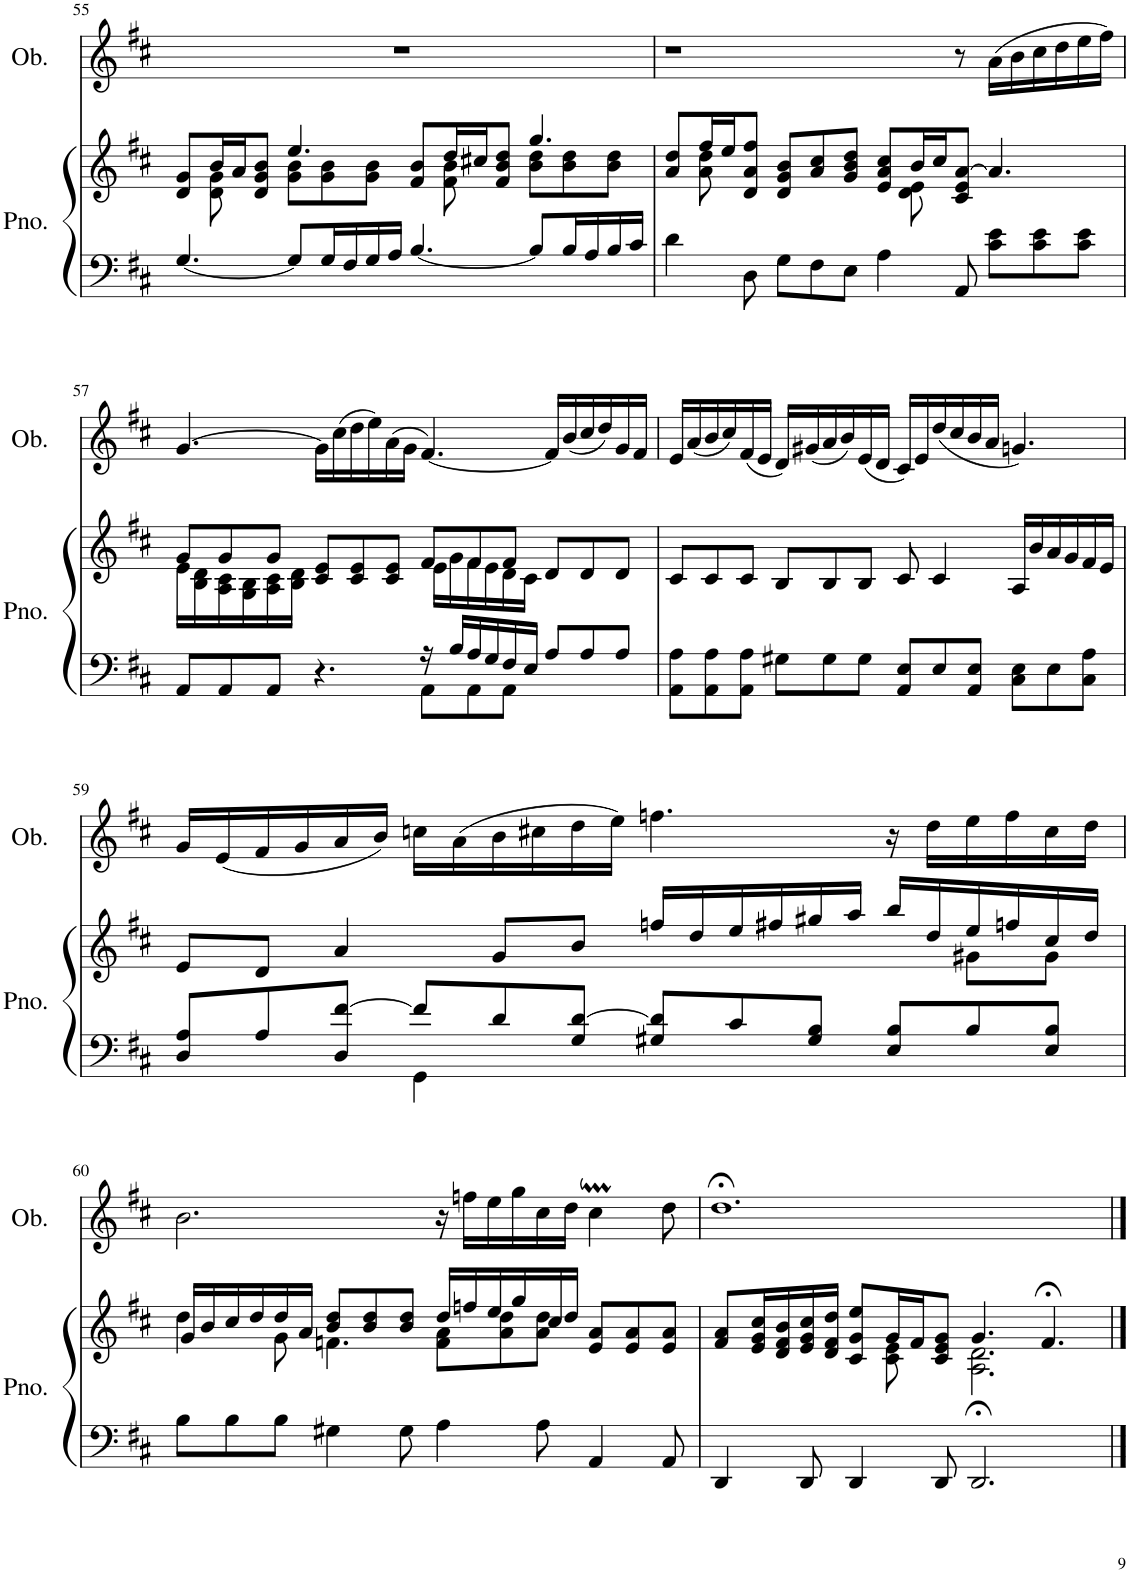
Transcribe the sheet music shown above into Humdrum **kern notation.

**kern	**kern	**kern
*part2	*part2	*part1
*staff3	*staff2	*staff1
*I"Piano	*	*I"Oboe
*I'Pno.	*	*I'Ob.
!!LO:PB:g=z
*clefF4	*clefG2	*clefG2
*k[f#c#]	*k[f#c#]	*k[f#c#]
*M12/8	*M12/8	*M12/8
=55	=55	=55
*	*^	*
[4.G/	8d/ 8g/L	8ryy	1.r
.	16b/L	8d\ 8g\	.
.	16a/J	.	.
.	8d/ 8g/ 8b/J	8ryy	.
8G/L]	4.ee/	8g\ 8b\L	.
16G/L	.	8g\ 8b\	.
16F#/	.	.	.
16G/	.	8g\ 8b\J	.
16A/JJ	.	.	.
[4.B/	8f#/ 8b/L	8ryy	.
.	16dd/L	8f#\ 8b\	.
.	16cc#X/J	.	.
.	8f#/ 8b/ 8dd/J	8ryy	.
8B/L]	4.gg/	8b\ 8dd\L	.
16B/L	.	8b\ 8dd\	.
16A/	.	.	.
16B/	.	8b\ 8dd\J	.
16c#/JJ	.	.	.
=56	=56	=56	=56
4d\	8a/ 8dd/L	8ryy	1r
.	16ff#/L	8a\ 8dd\	.
.	16ee/J	.	.
8D\	8d/ 8a/ 8ff#/J	8ryy	.
*	*v	*v	*
8G\L	8d/ 8g/ 8b/L	.
8F#\	8a/ 8cc#/	.
8E\J	8g/ 8b/ 8dd/J	.
4A\	8e/ 8a/ 8cc#/L	.
*	*^	*
.	16b/L	8d\ 8e\	.
.	16cc#/J	.	.
8AA/	8c#/ 8e/ [8a/J	2ryy	8r
8c#\ 8e\L	4.a/]	.	(16a\LL
.	.	.	16b\
8c#\ 8e\	.	.	16cc#\
.	.	.	16dd\
8c#\ 8e\J	.	.	16ee\
.	.	.	16ff#\JJ)
!!LO:LB:g=z
=57	=57	=57	=57
*^	*	*	*
8AA/L	2.ryy	8g/L	16e\LL	[4.g/
.	.	.	16B\ 16d\	.
8AA/	.	8g/	16A\ 16c#\	.
.	.	.	16G\ 16B\	.
8AA/J	.	8g/J	16A\ 16c#\	.
.	.	.	16B\ 16d\JJ	.
4.r	.	8c#/ 8e/L	4.ryy	16g\LL]
.	.	.	.	(16cc#\
.	.	8c#/ 8e/	.	16dd\
.	.	.	.	16ee\)
.	.	8c#/ 8e/J	.	(16a\
.	.	.	.	16g\JJ
16r	8AA\L	8f#/L	16e\LL	[4.f#/)
16B/LL	.	.	16g\	.
16A/	8AA\	8f#/	16f#\	.
16G/	.	.	16e\	.
16F#/	8AA\J	8f#/J	16d\	.
16E/JJ	.	.	16c#\JJ	.
8A/L	4.ryy	8d/L	4.ryy	16f#/LL]
.	.	.	.	(16b/
8A/	.	8d/	.	16cc#/
.	.	.	.	16dd/)
8A/J	.	8d/J	.	16g/
.	.	.	.	16f#/JJ
*v	*v	*	*	*
*	*v	*v	*
=58	=58	=58
8AA\ 8A\L	8c#/L	16e/LL
.	.	(16a/
8AA\ 8A\	8c#/	16b/
.	.	16cc#/)
8AA\ 8A\J	8c#/J	(16f#/
.	.	16e/JJ
8G#X\L	8B/L	16d/LL)
.	.	(16g#X/
8G#\	8B/	16a/
.	.	16b/)
8G#\J	8B/J	(16e/
.	.	16d/JJ
8AA/ 8E/L	8c#/	16c#/LL)
.	.	16e/
8E/	4c#/	(16dd/
.	.	16cc#/
8AA/ 8E/J	.	16b/
.	.	16a/JJ
8C#\ 8E\L	16A/LL	4.gn/)
.	16b/	.
8E\	16a/	.
.	16g/	.
8C#\ 8A\J	16f#/	.
.	16e/JJ	.
!!LO:LB:g=z
=59	=59	=59
*^	*^	*
8D/ 8A/L	4.ryy	8e/L	4ryy	16g/LL
.	.	.	.	(16e/
8A/	.	8d/J	.	16f#/
.	.	.	.	16g/
*	*	*v	*v	*
8D/ [8f#/J	.	4a/	16a/
.	.	.	16b/JJ)
8f#/L]	4GG\	.	16ccn\LL
.	.	.	(16a\
8d/	.	8g/L	16b\
.	.	.	16cc#X\
8G/ [8d/J	2..ryy	8b/J	16dd\
.	.	.	16ee\JJ)
8G#X/ 8d/]L	.	16ffn/LL	4.ffn\
.	.	16dd/	.
8c#/	.	16ee/	.
.	.	16ff#X/	.
8G#/ 8B/J	.	16gg#X/	.
.	.	16aa/JJ	.
8E/ 8B/L	.	16bb/LL	16r
.	.	16dd/	16dd\LL
*	*	*^	*
8B/	.	16ee/	8g#X\L	16ee\
.	.	16ffn/	.	16ff\
8E/ 8B/J	.	16cc#/	8g#\J	16cc#\
.	.	16dd/JJ	.	16dd\JJ
*v	*v	*	*	*
!!LO:LB:g=z
=60	=60	=60	=60
8B\L	16g/LL	4dd\	2.b\
.	16b/	.	.
8B\	16cc#/	.	.
.	16dd/	.	.
8B\J	16dd/	8g\	.
.	16a/JJ	.	.
4G#X\	8b/ 8dd/L	4.fn\	.
.	8b/ 8dd/	.	.
8G#\	8b/ 8dd/J	.	.
4A\	16dd/LL	8f\ 8a\L	16r
.	16ffn/	.	16ffn\LL
.	16ee/	8a\ 8dd\	16ee\
.	16gg/	.	16gg\
8A\	16cc#/	8a\ 8dd\J	16cc#\
.	16dd/JJ	.	16dd\JJ
4AA/	8e/ 8a/L	4.ryy	4cc#m\
.	8e/ 8a/	.	.
8AA/	8e/ 8a/J	.	8dd\
=61	=61	=61	=61
4DD/	8f#/ 8a/L	2ryy	1.dd;<
.	16e/ 16g/ 16cc#/L	.	.
.	16d/ 16f#/ 16b/	.	.
8DD/	16e/ 16g/ 16cc#/	.	.
.	16d/ 16f#/ 16dd/JJ	.	.
4DD/	8c#/ 8g/ 8ee/L	.	.
.	16g/L	8c#\ 8e\	.
.	16f#/J	.	.
8DD/	8c#/ 8e/ 8g/J	8ryy	.
2.DD;</	4.g/	2.A\ 2.d\	.
.	4.f#;</	.	.
*	*v	*v	*
==	==	==
*-	*-	*-
